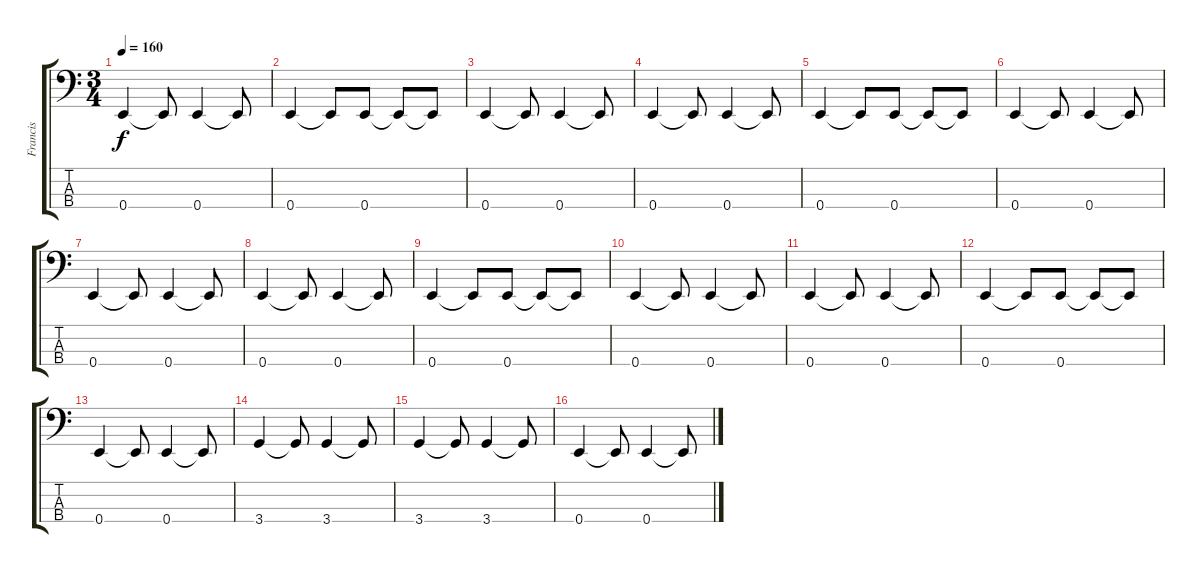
\track ("Francis" "Francis") {instrument electricbasspick}
\staff {score tabs}
\tuning (G2 D2 A1 E1) {hide}
\ts (3 4)
\tempo 160
\clef f4
\ks c
0.4.4{dy f} 0.4{t}.8 0.4.4 0.4{t}.8 |
0.4.4 0.4{t}.8 0.4.8 0.4{t}.8 0.4{t}.8 |
0.4.4 0.4{t}.8 0.4.4 0.4{t}.8 |
0.4.4 0.4{t}.8 0.4.4 0.4{t}.8 |
0.4.4 0.4{t}.8 0.4.8 0.4{t}.8 0.4{t}.8 |
0.4.4 0.4{t}.8 0.4.4 0.4{t}.8 |
0.4.4 0.4{t}.8 0.4.4 0.4{t}.8 |
0.4.4 0.4{t}.8 0.4.4 0.4{t}.8 |
0.4.4 0.4{t}.8 0.4.8 0.4{t}.8 0.4{t}.8 |
0.4.4 0.4{t}.8 0.4.4 0.4{t}.8 |
0.4.4 0.4{t}.8 0.4.4 0.4{t}.8 |
0.4.4 0.4{t}.8 0.4.8 0.4{t}.8 0.4{t}.8 |
0.4.4 0.4{t}.8 0.4.4 0.4{t}.8 |
3.4.4 3.4{t}.8 3.4.4 3.4{t}.8 |
3.4.4 3.4{t}.8 3.4.4 3.4{t}.8 |
0.4.4 0.4{t}.8 0.4.4 0.4{t}.8
